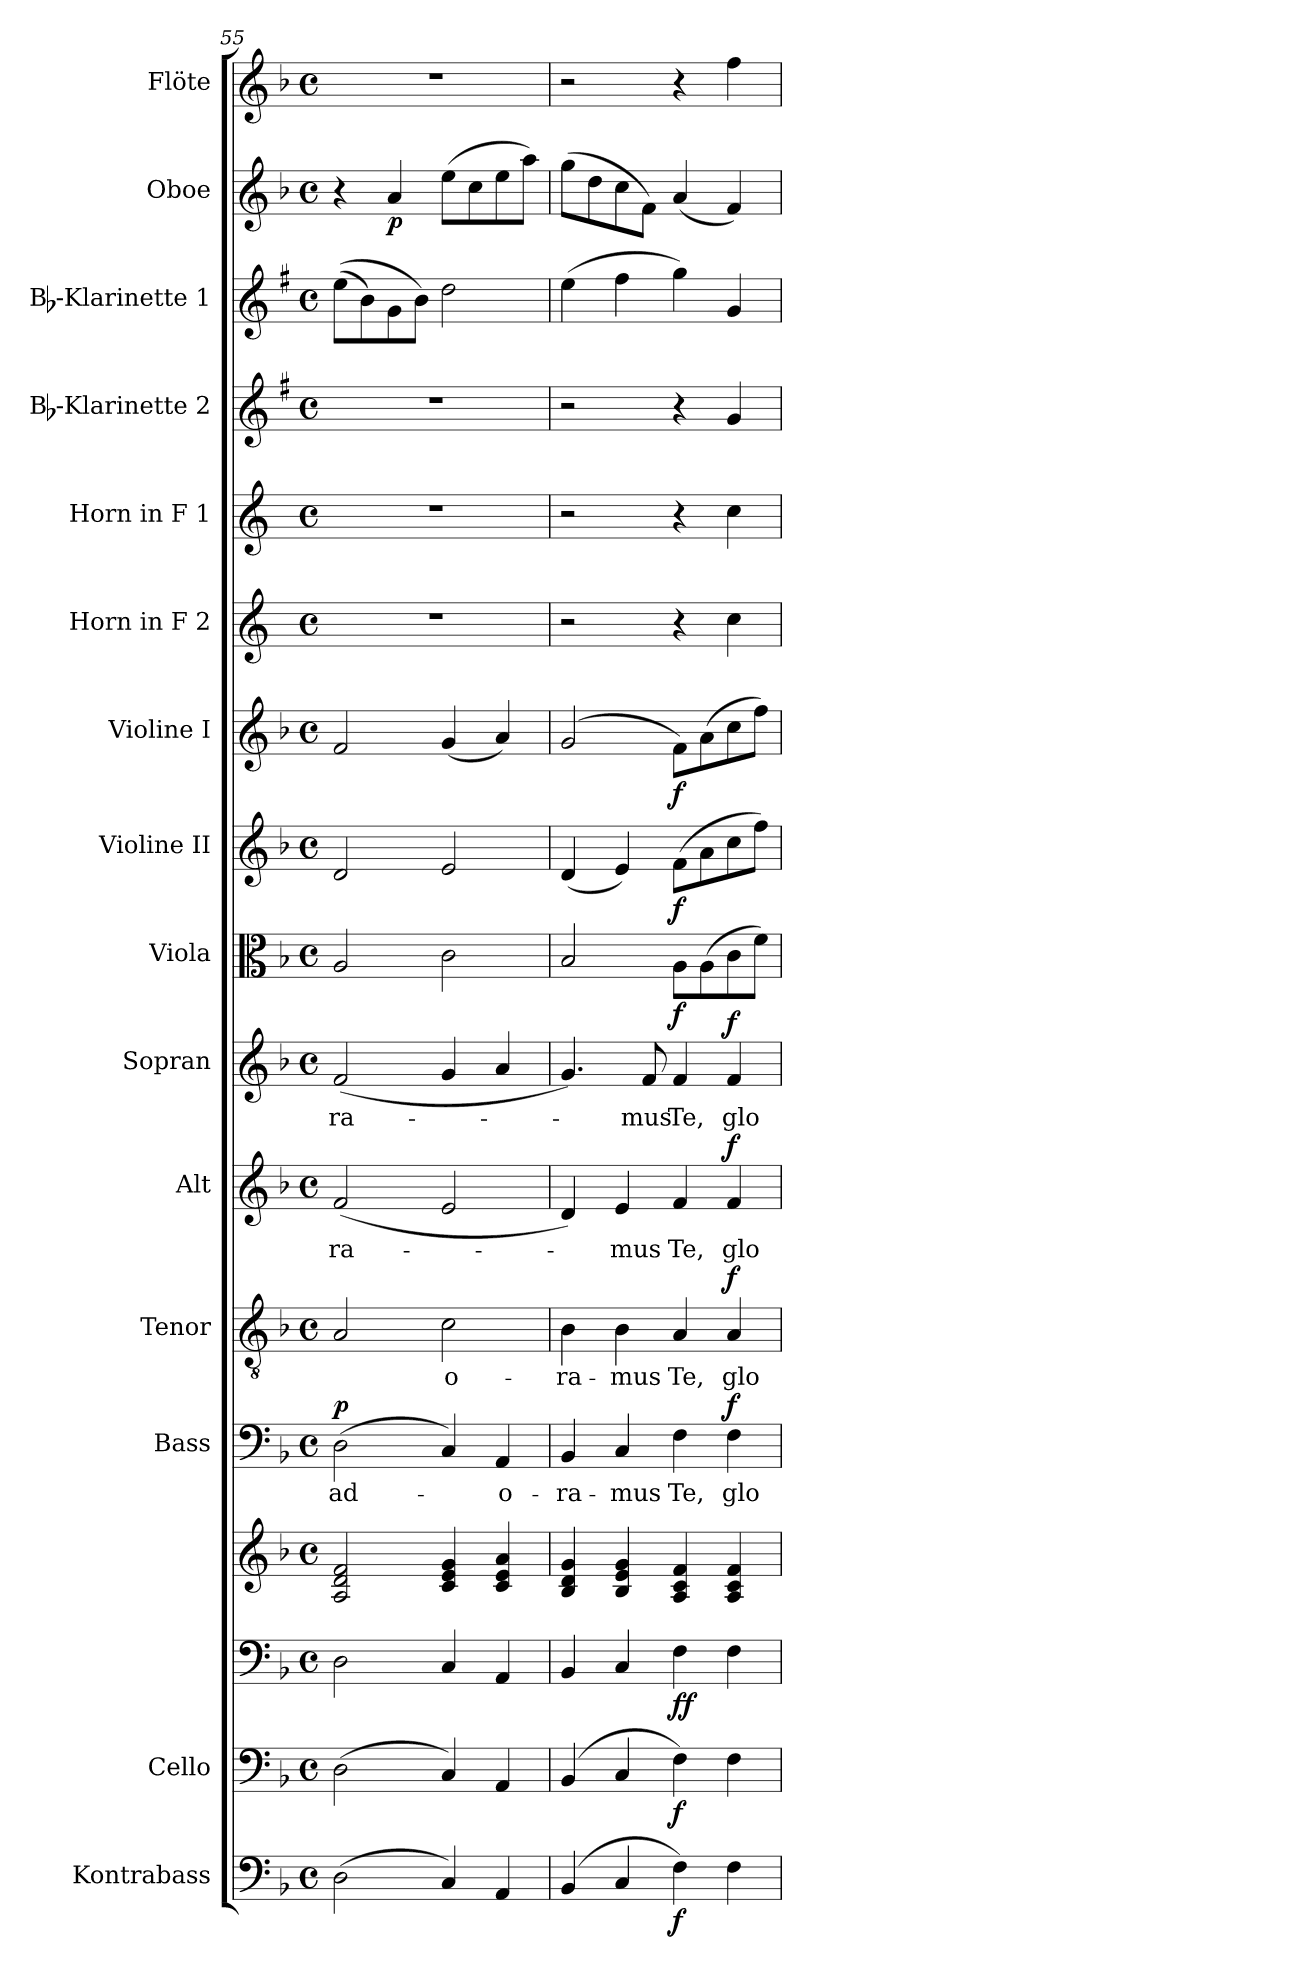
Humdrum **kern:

**kern	**dynam	**kern	**dynam	**kern	**kern	**dynam	**kern	**text	**dynam	**kern	**text	**dynam	**kern	**text	**dynam	**kern	**text	**dynam	**kern	**dynam	**kern	**dynam	**kern	**dynam	**kern	**kern	**kern	**kern	**kern	**dynam	**kern
*part16	*part16	*part15	*part15	*part14	*part14	*part14	*part13	*part13	*part13	*part12	*part12	*part12	*part11	*part11	*part11	*part10	*part10	*part10	*part9	*part9	*part8	*part8	*part7	*part7	*part6	*part5	*part4	*part3	*part2	*part2	*part1
*staff17	*staff17	*staff16	*staff16	*staff15	*staff14	*staff14/15	*staff13	*staff13	*staff13	*staff12	*staff12	*staff12	*staff11	*staff11	*staff11	*staff10	*staff10	*staff10	*staff9	*staff9	*staff8	*staff8	*staff7	*staff7	*staff6	*staff5	*staff4	*staff3	*staff2	*staff2	*staff1
*I"Kontrabass	*	*I"Cello	*	*	*	*	*I"Bass	*	*	*I"Tenor	*	*	*I"Alt	*	*	*I"Sopran	*	*	*I"Viola	*	*I"Violine II	*	*I"Violine I	*	*I"Horn in F 2	*I"Horn in F 1	*I"Bb-Klarinette 2	*I"Bb-Klarinette 1	*I"Oboe	*	*I"Flöte
*I'Kb.	*	*	*	*	*	*	*I'B.	*	*	*I'T.	*	*	*I'A.	*	*	*I'S.	*	*	*I'Vla.	*	*I'Vl. II	*	*I'Vl. I	*	*	*	*I'Bb Kl. 2	*I'Bb Kl. 1	*I'Ob.	*	*I'Fl.
*clefF4	*	*clefF4	*	*clefF4	*clefG2	*	*clefF4	*	*	*clefGv2	*	*	*clefG2	*	*	*clefG2	*	*	*clefC3	*	*clefG2	*	*clefG2	*	*clefG2	*clefG2	*clefG2	*clefG2	*clefG2	*	*clefG2
*ITrd7c12	*	*	*	*	*	*	*	*	*	*	*	*	*	*	*	*	*	*	*	*	*	*	*	*	*ITrd4c7	*ITrd4c7	*ITrd1c2	*ITrd1c2	*	*	*
*k[b-]	*	*k[b-]	*	*k[b-]	*k[b-]	*	*k[b-]	*	*	*k[b-]	*	*	*k[b-]	*	*	*k[b-]	*	*	*k[b-]	*	*k[b-]	*	*k[b-]	*	*k[b-]	*k[b-]	*k[b-]	*k[b-]	*k[b-]	*	*k[b-]
*F:	*	*F:	*	*F:	*F:	*	*F:	*	*	*F:	*	*	*F:	*	*	*F:	*	*	*F:	*	*F:	*	*F:	*	*F:	*F:	*F:	*F:	*F:	*	*F:
*M4/4	*	*M4/4	*	*M4/4	*M4/4	*	*M4/4	*	*	*M4/4	*	*	*M4/4	*	*	*M4/4	*	*	*M4/4	*	*M4/4	*	*M4/4	*	*M4/4	*M4/4	*M4/4	*M4/4	*M4/4	*	*M4/4
*met(c)	*	*met(c)	*	*met(c)	*met(c)	*	*met(c)	*	*	*met(c)	*	*	*met(c)	*	*	*met(c)	*	*	*met(c)	*	*met(c)	*	*met(c)	*	*met(c)	*met(c)	*met(c)	*met(c)	*met(c)	*	*met(c)
=55	=55	=55	=55	=55	=55	=55	=55	=55	=55	=55	=55	=55	=55	=55	=55	=55	=55	=55	=55	=55	=55	=55	=55	=55	=55	=55	=55	=55	=55	=55	=55
!	!	!	!	!	!	!	!	!LO:LY:b	!LO:DY:a	!	!	!	!	!LO:LY:b	!	!	!LO:LY:b	!	!	!	!	!	!	!	!	!	!	!	!	!	!
(>2DD\	.	(>2D\	.	2D\	2A/ 2d/ 2f/	.	(>2D\	ad-	p	2A/	.	.	(<2f/	-ra-	.	(<2f/	-ra-	.	2A/	.	2d/	.	2f/	.	1r	1r	1r	(>(>8dd\L	4r	.	1r
.	.	.	.	.	.	.	.	.	.	.	.	.	.	.	.	.	.	.	.	.	.	.	.	.	.	.	.	8a\)	.	.	.
!	!	!	!	!	!	!	!	!	!	!	!	!	!	!	!	!	!	!	!	!	!	!	!	!	!	!	!	!	!	!LO:DY:b	!
.	.	.	.	.	.	.	.	.	.	.	.	.	.	.	.	.	.	.	.	.	.	.	.	.	.	.	.	8f\	4a/	p	.
.	.	.	.	.	.	.	.	.	.	.	.	.	.	.	.	.	.	.	.	.	.	.	.	.	.	.	.	8a\J)	.	.	.
!	!	!	!	!	!	!	!	!	!	!	!LO:LY:b	!	!	!	!	!	!	!	!	!	!	!	!	!	!	!	!	!	!	!	!
4CC/)	.	4C/)	.	4C/	4c/ 4e/ 4g/	.	4C/)	.	.	2c\	-o-	.	2e/	.	.	4g/	.	.	2c\	.	2e/	.	(<4g/	.	.	.	.	2cc\	(>8ee\L	.	.
.	.	.	.	.	.	.	.	.	.	.	.	.	.	.	.	.	.	.	.	.	.	.	.	.	.	.	.	.	8cc\	.	.
!	!	!	!	!	!	!	!	!LO:LY:b	!	!	!	!	!	!	!	!	!	!	!	!	!	!	!	!	!	!	!	!	!	!	!
4AAA/	.	4AA/	.	4AA/	4c/ 4e/ 4a/	.	4AA/	-o-	.	.	.	.	.	.	.	4a/	.	.	.	.	.	.	4a/)	.	.	.	.	.	8ee\	.	.
.	.	.	.	.	.	.	.	.	.	.	.	.	.	.	.	.	.	.	.	.	.	.	.	.	.	.	.	.	8aa\J)	.	.
=56	=56	=56	=56	=56	=56	=56	=56	=56	=56	=56	=56	=56	=56	=56	=56	=56	=56	=56	=56	=56	=56	=56	=56	=56	=56	=56	=56	=56	=56	=56	=56
!	!	!	!	!	!	!	!	!LO:LY:b	!	!	!LO:LY:b	!	!	!	!	!	!	!	!	!	!	!	!	!	!	!	!	!	!	!	!
(4BBB-/	.	(4BB-/	.	4BB-/	4B-/ 4d/ 4g/	.	4BB-/	-ra-	.	4B-\	-ra-	.	4d/)	.	.	4.g/)	.	.	2B-/	.	(<4d/	.	(2g/	.	2r	2r	2r	(>4dd\	(>8gg\L	.	2r
.	.	.	.	.	.	.	.	.	.	.	.	.	.	.	.	.	.	.	.	.	.	.	.	.	.	.	.	.	8dd\	.	.
!	!	!	!	!	!	!	!	!LO:LY:b	!	!	!LO:LY:b	!	!	!LO:LY:b	!	!	!	!	!	!	!	!	!	!	!	!	!	!	!	!	!
4CC/	.	4C/	.	4C/	4B-/ 4e/ 4g/	.	4C/	-mus	.	4B-\	-mus	.	4e/	-mus	.	.	.	.	.	.	4e/)	.	.	.	.	.	.	4ee\	8cc\	.	.
!	!	!	!	!	!	!	!	!	!	!	!	!	!	!	!	!	!LO:LY:b	!	!	!	!	!	!	!	!	!	!	!	!	!	!
.	.	.	.	.	.	.	.	.	.	.	.	.	.	.	.	8f/	-mus	.	.	.	.	.	.	.	.	.	.	.	8f\J)	.	.
!	!LO:DY:b	!	!LO:DY:b	!	!	!LO:DY:b=2	!	!LO:LY:b	!	!	!LO:LY:b	!	!	!LO:LY:b	!	!	!LO:LY:b	!	!	!	!	!	!	!	!	!	!	!	!	!	!
!	!	!	!	!	!	!LO:DY:n=1:b	!	!	!	!	!	!	!	!	!	!	!	!	!	!LO:DY:b	!	!LO:DY:b	!	!LO:DY:b	!	!	!	!	!	!	!
4FF\)	f	4F\)	f	4F\	4A/ 4c/ 4f/	f f	4F\	Te,	.	4A/	Te,	.	4f/	Te,	.	4f/	Te,	.	8A\L	f	(>8f\L	f	8f\L)	f	4r	4r	4r	4ff\)	(<4a/	.	4r
.	.	.	.	.	.	.	.	.	.	.	.	.	.	.	.	.	.	.	(>8A\	.	8a\	.	(>8a\	.	.	.	.	.	.	.	.
!	!	!	!	!	!	!	!	!LO:LY:b	!LO:DY:a	!	!LO:LY:b	!LO:DY:a	!	!LO:LY:b	!LO:DY:a	!	!LO:LY:b	!LO:DY:a	!	!	!	!	!	!	!	!	!	!	!	!	!
4FF\	.	4F\	.	4F\	4A/ 4c/ 4f/	.	4F\	glo-	f	4A/	glo-	f	4f/	glo-	f	4f/	glo-	f	8c\	.	8cc\	.	8cc\	.	4f\	4f\	4f/	4f/	4f/)	.	4ff\
.	.	.	.	.	.	.	.	.	.	.	.	.	.	.	.	.	.	.	8f\J)	.	8ff\J)	.	8ff\J)	.	.	.	.	.	.	.	.
=	=	=	=	=	=	=	=	=	=	=	=	=	=	=	=	=	=	=	=	=	=	=	=	=	=	=	=	=	=	=	=
*-	*-	*-	*-	*-	*-	*-	*-	*-	*-	*-	*-	*-	*-	*-	*-	*-	*-	*-	*-	*-	*-	*-	*-	*-	*-	*-	*-	*-	*-	*-	*-
